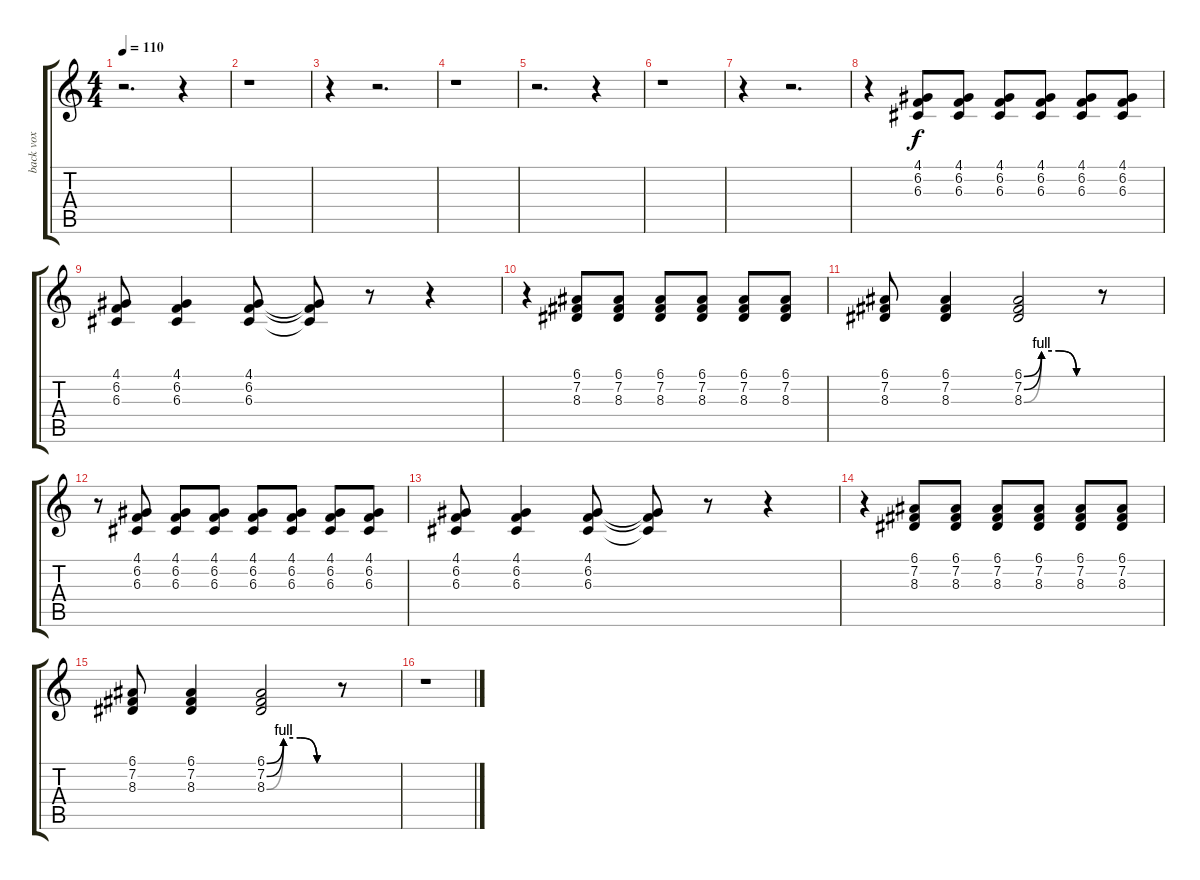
\track ("back vox" "back vox") {instrument tenorsax}
\staff {score tabs}
\tuning (E4 B3 G3 D3 A2 E2) {hide}
\ts (4 4)
\tempo 110
\clef g2
\ks c
r.2{d dy f} r.4 |
r.1 |
r.4 r.2{d} |
r.1 |
r.2{d} r.4 |
r.1 |
r.4 r.2{d} |
r.4 (4.1 6.2 6.3).8 (4.1 6.2 6.3).8 (4.1 6.2 6.3).8 (4.1 6.2 6.3).8 (4.1 6.2 6.3).8 (4.1 6.2 6.3).8 |
(4.1 6.2 6.3).8 (4.1 6.2 6.3).4 (4.1 6.2 6.3).8 (4.1{t} 6.2{t} 6.3{t}).8 r.8 r.4 |
r.4 (6.1 7.2 8.3).8 (6.1 7.2 8.3).8 (6.1 7.2 8.3).8 (6.1 7.2 8.3).8 (6.1 7.2 8.3).8 (6.1 7.2 8.3).8 |
(6.1 7.2 8.3).8 (6.1 7.2 8.3).4 (6.1{be (custom 0 0 15 4 30 4 45 0 60 0)} 7.2{be (custom 0 0 15 4 30 4 45 0 60 0)} 8.3{be (custom 0 0 15 4 30 4 45 0 60 0)}).2 r.8 |
r.8 (4.1 6.2 6.3).8 (4.1 6.2 6.3).8 (4.1 6.2 6.3).8 (4.1 6.2 6.3).8 (4.1 6.2 6.3).8 (4.1 6.2 6.3).8 (4.1 6.2 6.3).8 |
(4.1 6.2 6.3).8 (4.1 6.2 6.3).4 (4.1 6.2 6.3).8 (4.1{t} 6.2{t} 6.3{t}).8 r.8 r.4 |
r.4 (6.1 7.2 8.3).8 (6.1 7.2 8.3).8 (6.1 7.2 8.3).8 (6.1 7.2 8.3).8 (6.1 7.2 8.3).8 (6.1 7.2 8.3).8 |
(6.1 7.2 8.3).8 (6.1 7.2 8.3).4 (6.1{be (custom 0 0 15 4 30 4 45 0 60 0)} 7.2{be (custom 0 0 15 4 30 4 45 0 60 0)} 8.3{be (custom 0 0 15 4 30 4 45 0 60 0)}).2 r.8 |
r.1
